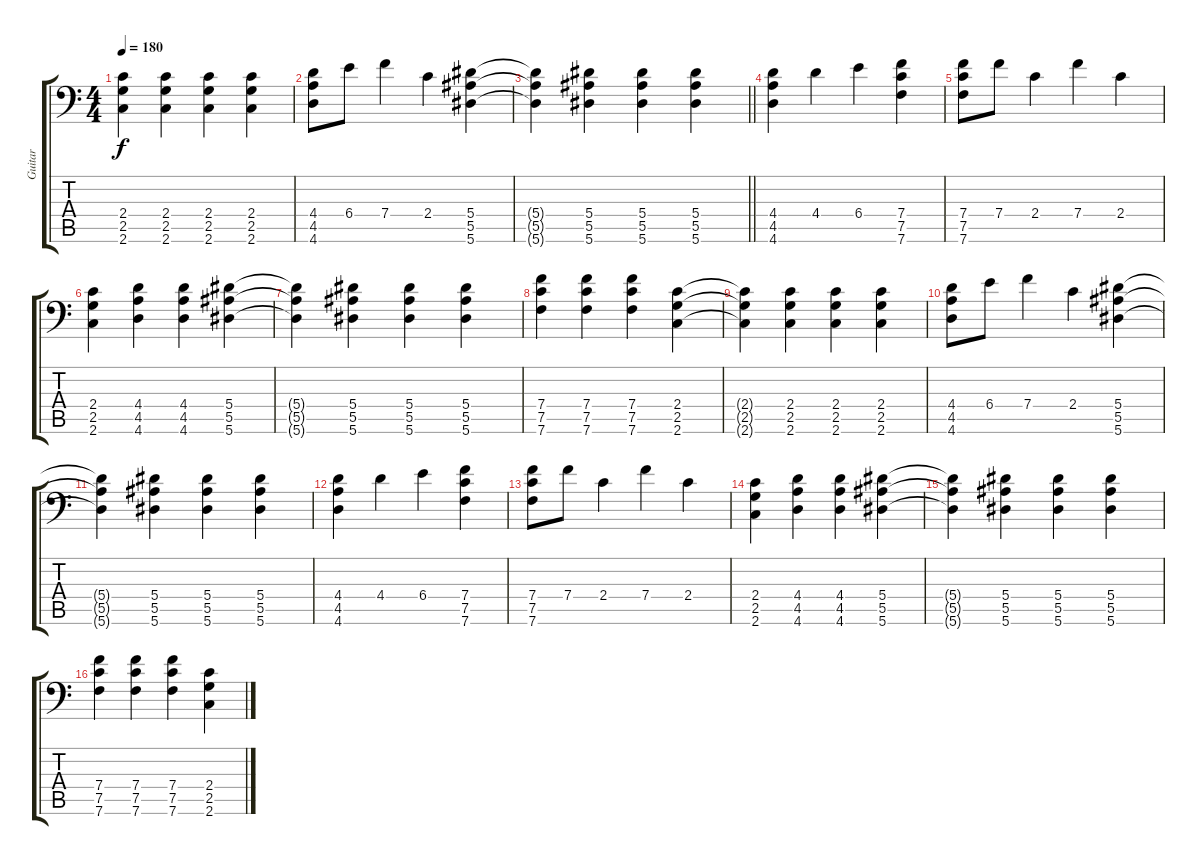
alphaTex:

\track ("Guitar " "Guitar ") {instrument distortionguitar}
\staff {score tabs}
\tuning (C4 G3 Eb3 Bb2 F2 Bb1) {hide}
\ts (4 4)
\tempo 180
\clef f4
\ks c
(2.4{t} 2.5{t} 2.6{t}).4{dy f} (2.4 2.5 2.6).4 (2.4 2.5 2.6).4 (2.4 2.5 2.6).4 |
(4.4 4.5 4.6).8 6.4.8 7.4.4 2.4.4 (5.4 5.5 5.6).4 |
\barLineRight lightlight
(5.4{t} 5.5{t} 5.6{t}).4 (5.4 5.5 5.6).4 (5.4 5.5 5.6).4 (5.4 5.5 5.6).4 |
(4.4 4.5 4.6).4 4.4.4 6.4.4 (7.4 7.5 7.6).4 |
(7.4 7.5 7.6).8 7.4.8 2.4.4 7.4.4 2.4.4 |
(2.4 2.5 2.6).4 (4.4 4.5 4.6).4 (4.4 4.5 4.6).4 (5.4 5.5 5.6).4 |
(5.4{t} 5.5{t} 5.6{t}).4 (5.4 5.5 5.6).4 (5.4 5.5 5.6).4 (5.4 5.5 5.6).4 |
(7.4 7.5 7.6).4 (7.4 7.5 7.6).4 (7.4 7.5 7.6).4 (2.4 2.5 2.6).4 |
(2.4{t} 2.5{t} 2.6{t}).4 (2.4 2.5 2.6).4 (2.4 2.5 2.6).4 (2.4 2.5 2.6).4 |
(4.4 4.5 4.6).8 6.4.8 7.4.4 2.4.4 (5.4 5.5 5.6).4 |
(5.4{t} 5.5{t} 5.6{t}).4 (5.4 5.5 5.6).4 (5.4 5.5 5.6).4 (5.4 5.5 5.6).4 |
(4.4 4.5 4.6).4 4.4.4 6.4.4 (7.4 7.5 7.6).4 |
(7.4 7.5 7.6).8 7.4.8 2.4.4 7.4.4 2.4.4 |
(2.4 2.5 2.6).4 (4.4 4.5 4.6).4 (4.4 4.5 4.6).4 (5.4 5.5 5.6).4 |
(5.4{t} 5.5{t} 5.6{t}).4 (5.4 5.5 5.6).4 (5.4 5.5 5.6).4 (5.4 5.5 5.6).4 |
(7.4 7.5 7.6).4 (7.4 7.5 7.6).4 (7.4 7.5 7.6).4 (2.4 2.5 2.6).4
